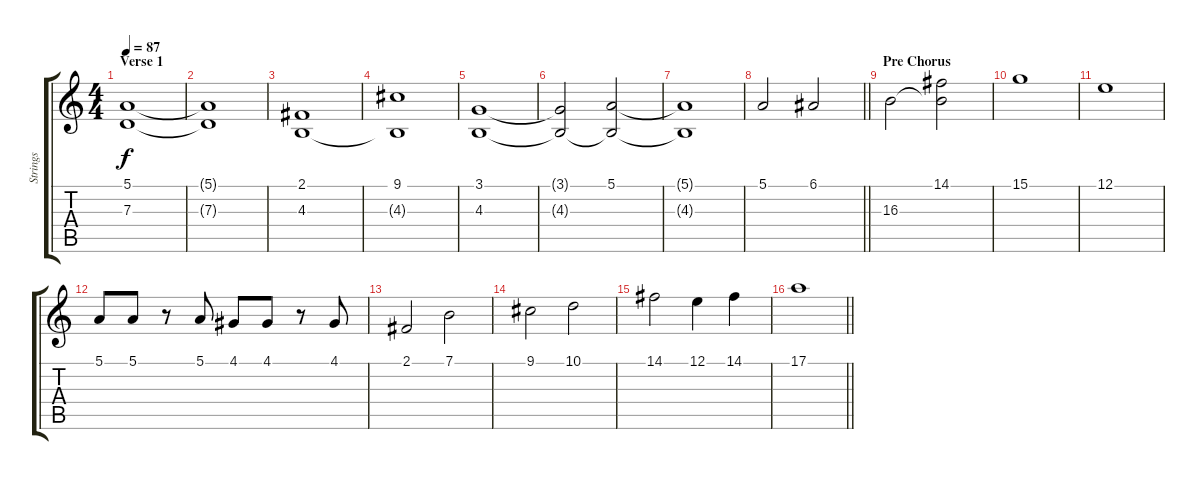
\track ("Strings" "Strings") {instrument stringensemble2}
\staff {score tabs}
\tuning (E4 B3 G3 D3 A2 E2) {hide}
\ts (4 4)
\section ("" "Verse 1")
\tempo 87
\clef g2
\ks c
(5.1 7.3).1{dy f} |
(5.1{t} 7.3{t}).1 |
(2.1 4.3).1 |
(9.1 4.3{t}).1 |
(3.1 4.3).1 |
(3.1{t} 4.3{t}).2 (5.1 4.3{t}).2 |
(5.1{t} 4.3{t}).1 |
\barLineRight lightlight
5.1.2 6.1.2 |
\section ("" "Pre Chorus")
16.3.2 (14.1 16.3{t}).2 |
15.1.1 |
12.1.1 |
5.1.8 5.1.8 r.8 5.1.8 4.1.8 4.1.8 r.8 4.1.8 |
2.1.2 7.1.2 |
9.1.2 10.1.2 |
14.1.2 12.1.4 14.1.4 |
\barLineRight lightlight
17.1.1
